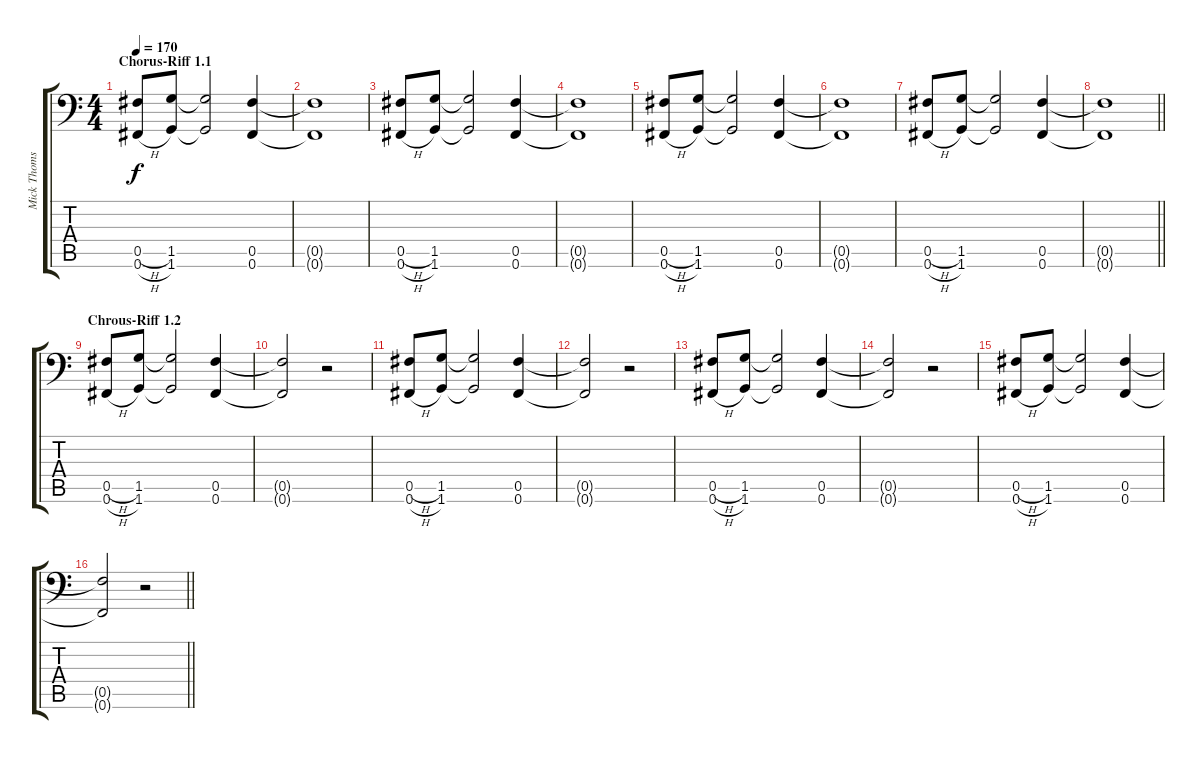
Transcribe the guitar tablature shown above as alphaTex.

\track ("Mick Thomson" "Mick Thoms") {instrument distortionguitar}
\staff {score tabs}
\tuning (Db4 Ab3 E3 B2 Gb2 Gb1) {hide}
\ts (4 4)
\section ("" "Chorus-Riff 1.1")
\tempo 170
\clef f4
\ks c
(0.5{h} 0.6{h}).8{dy f volume 13 instrument distortionguitar} (1.5 1.6).8 (1.5{t} 1.6{t}).2 (0.5 0.6).4 |
(0.5{t} 0.6{t}).1 |
(0.5{h} 0.6{h}).8 (1.5 1.6).8 (1.5{t} 1.6{t}).2 (0.5 0.6).4 |
(0.5{t} 0.6{t}).1 |
(0.5{h} 0.6{h}).8 (1.5 1.6).8 (1.5{t} 1.6{t}).2 (0.5 0.6).4 |
(0.5{t} 0.6{t}).1 |
(0.5{h} 0.6{h}).8 (1.5 1.6).8 (1.5{t} 1.6{t}).2 (0.5 0.6).4 |
\barLineRight lightlight
(0.5{t} 0.6{t}).1 |
\section ("" "Chrous-Riff 1.2")
(0.5{h} 0.6{h}).8 (1.5 1.6).8 (1.5{t} 1.6{t}).2 (0.5 0.6).4 |
(0.5{t} 0.6{t}).2 r.2 |
(0.5{h} 0.6{h}).8 (1.5 1.6).8 (1.5{t} 1.6{t}).2 (0.5 0.6).4 |
(0.5{t} 0.6{t}).2 r.2 |
(0.5{h} 0.6{h}).8 (1.5 1.6).8 (1.5{t} 1.6{t}).2 (0.5 0.6).4 |
(0.5{t} 0.6{t}).2 r.2 |
(0.5{h} 0.6{h}).8 (1.5 1.6).8 (1.5{t} 1.6{t}).2 (0.5 0.6).4 |
\barLineRight lightlight
(0.5{t} 0.6{t}).2 r.2
